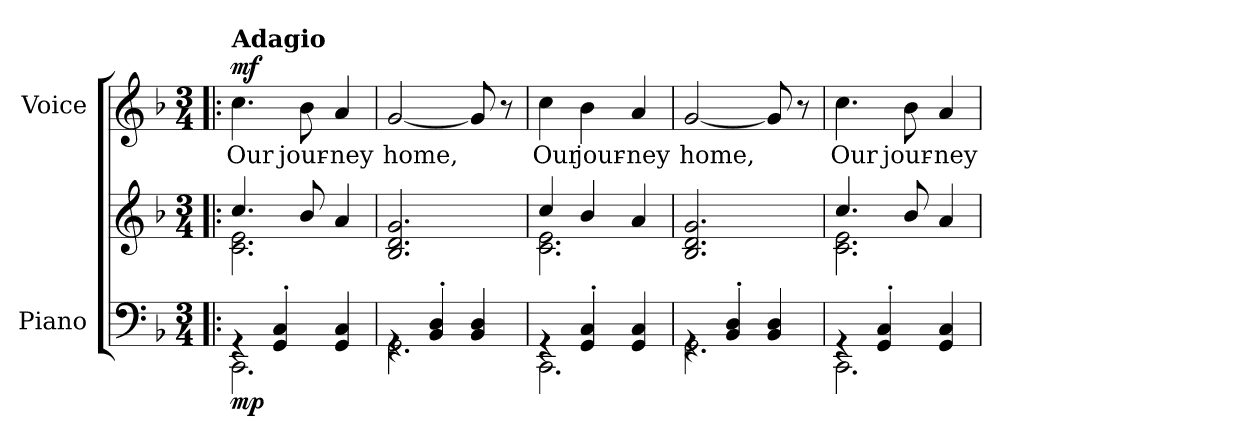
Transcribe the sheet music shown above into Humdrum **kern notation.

**kern	**kern	**dynam	**kern	**text	**dynam
*part2	*part2	*part2	*part1	*part1	*part1
*staff3	*staff2	*staff2/3	*staff1	*staff1	*staff1
*I"Piano	*	*	*I"Voice	*	*
*I'Pno	*	*	*	*	*
*clefF4	*clefG2	*	*clefG2	*	*
*k[b-]	*k[b-]	*	*k[b-]	*	*
*M3/4	*M3/4	*	*M3/4	*	*
=1!|:	=1!|:	=1!|:	=1!|:	=1!|:	=1!|:
*^	*^	*	*	*	*
!	!	!	!	!	!LO:TX:a:B:t=Adagio	!	!
!	!	!	!	!LO:DY:b=2	!	!LO:LY:b	!LO:DY:b
4rGG	2.CC\	4.cc/	2.c\ 2.e\	mp	4.cc\	Our	mf
4GG/' 4C/'	.	.	.	.	.	.	.
!	!	!	!	!	!	!LO:LY:b	!
.	.	8b-/	.	.	8b-\	jour-	.
!	!	!	!	!	!	!LO:LY:b	!
4GG/ 4C/	.	4a/	.	.	4a/	-ney	.
*	*	*v	*v	*	*	*	*
=2	=2	=2	=2	=2	=2	=2
!	!	!	!	!	!LO:LY:b	!
4rGG	2.GG\	2.B-/ 2.d/ 2.g/	.	[2g/	home,	.
4BB-/' 4D/'	.	.	.	.	.	.
4BB-/ 4D/	.	.	.	8g/]	.	.
.	.	.	.	8r	.	.
=3	=3	=3	=3	=3	=3	=3
*	*	*^	*	*	*	*
!	!	!	!	!	!	!LO:LY:b	!
4rGG	2.CC\	4cc/	2.c\ 2.e\	.	4cc\	Our	.
!	!	!	!	!	!	!LO:LY:b	!
4GG/' 4C/'	.	4b-/	.	.	4b-\	jour-	.
!	!	!	!	!	!	!LO:LY:b	!
4GG/ 4C/	.	4a/	.	.	4a/	-ney	.
*	*	*v	*v	*	*	*	*
=4	=4	=4	=4	=4	=4	=4
!	!	!	!	!	!LO:LY:b	!
4rGG	2.GG\	2.B-/ 2.d/ 2.g/	.	[2g/	home,	.
4BB-/' 4D/'	.	.	.	.	.	.
4BB-/ 4D/	.	.	.	8g/]	.	.
.	.	.	.	8r	.	.
=5	=5	=5	=5	=5	=5	=5
*	*	*^	*	*	*	*
!	!	!	!	!	!	!LO:LY:b	!
4rGG	2.CC\	4.cc/	2.c\ 2.e\	.	4.cc\	Our	.
4GG/' 4C/'	.	.	.	.	.	.	.
!	!	!	!	!	!	!LO:LY:b	!
.	.	8b-/	.	.	8b-\	jour-	.
!	!	!	!	!	!	!LO:LY:b	!
4GG/ 4C/	.	4a/	.	.	4a/	-ney	.
*v	*v	*	*	*	*	*	*
*	*v	*v	*	*	*	*
=	=	=	=	=	=
*-	*-	*-	*-	*-	*-
